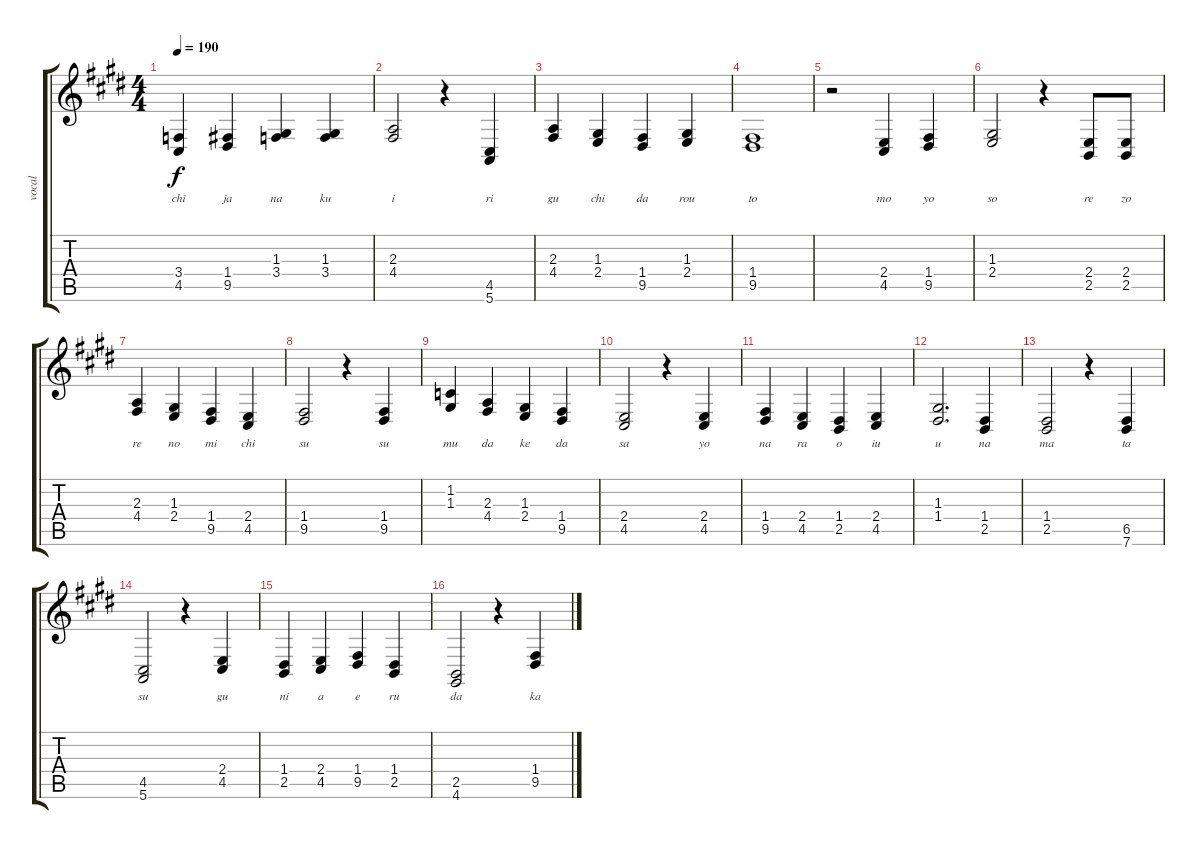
\track ("vocal" "vocal") {instrument acousticgrandpiano}
\staff {score tabs}
\tuning (E4 B3 G3 D3 A2 E2) {hide}
\ts (4 4)
\tempo 190
\clef g2
\ks e
(3.4 4.5).4{lyrics (0 "") lyrics (1 "chi") lyrics (2 "") lyrics (3 "") lyrics (4 "") dy f} (1.4 9.5).4{lyrics (0 "") lyrics (1 "ja") lyrics (2 "") lyrics (3 "") lyrics (4 "")} (1.3 3.4).4{lyrics (0 "") lyrics (1 "na") lyrics (2 "") lyrics (3 "") lyrics (4 "")} (1.3 3.4).4{lyrics (0 "") lyrics (1 "ku") lyrics (2 "") lyrics (3 "") lyrics (4 "")} |
(2.3 4.4).2{lyrics (0 "") lyrics (1 "i") lyrics (2 "") lyrics (3 "") lyrics (4 "")} r.4 (4.5 5.6).4{lyrics (0 "") lyrics (1 "ri") lyrics (2 "") lyrics (3 "") lyrics (4 "")} |
(2.3 4.4).4{lyrics (0 "") lyrics (1 "gu") lyrics (2 "") lyrics (3 "") lyrics (4 "")} (1.3 2.4).4{lyrics (0 "") lyrics (1 "chi") lyrics (2 "") lyrics (3 "") lyrics (4 "")} (1.4 9.5).4{lyrics (0 "") lyrics (1 "da") lyrics (2 "") lyrics (3 "") lyrics (4 "")} (1.3 2.4).4{lyrics (0 "") lyrics (1 "rou") lyrics (2 "") lyrics (3 "") lyrics (4 "")} |
(1.4 9.5).1{lyrics (0 "") lyrics (1 "to") lyrics (2 "") lyrics (3 "") lyrics (4 "")} |
r.2 (2.4 4.5).4{lyrics (0 "") lyrics (1 "mo") lyrics (2 "") lyrics (3 "") lyrics (4 "")} (1.4 9.5).4{lyrics (0 "") lyrics (1 "yo") lyrics (2 "") lyrics (3 "") lyrics (4 "")} |
(1.3 2.4).2{lyrics (0 "") lyrics (1 "so") lyrics (2 "") lyrics (3 "") lyrics (4 "")} r.4 (2.4 2.5).8{lyrics (0 "") lyrics (1 "re") lyrics (2 "") lyrics (3 "") lyrics (4 "")} (2.4 2.5).8{lyrics (0 "") lyrics (1 "zo") lyrics (2 "") lyrics (3 "") lyrics (4 "")} |
(2.3 4.4).4{lyrics (0 "") lyrics (1 "re") lyrics (2 "") lyrics (3 "") lyrics (4 "")} (1.3 2.4).4{lyrics (0 "") lyrics (1 "no") lyrics (2 "") lyrics (3 "") lyrics (4 "")} (1.4 9.5).4{lyrics (0 "") lyrics (1 "mi") lyrics (2 "") lyrics (3 "") lyrics (4 "")} (2.4 4.5).4{lyrics (0 "") lyrics (1 "chi") lyrics (2 "") lyrics (3 "") lyrics (4 "")} |
(1.4 9.5).2{lyrics (0 "") lyrics (1 "su") lyrics (2 "") lyrics (3 "") lyrics (4 "")} r.4 (1.4 9.5).4{lyrics (0 "") lyrics (1 "su") lyrics (2 "") lyrics (3 "") lyrics (4 "")} |
(1.2 1.3).4{lyrics (0 "") lyrics (1 "mu") lyrics (2 "") lyrics (3 "") lyrics (4 "")} (2.3 4.4).4{lyrics (0 "") lyrics (1 "da") lyrics (2 "") lyrics (3 "") lyrics (4 "")} (1.3 2.4).4{lyrics (0 "") lyrics (1 "ke") lyrics (2 "") lyrics (3 "") lyrics (4 "")} (1.4 9.5).4{lyrics (0 "") lyrics (1 "da") lyrics (2 "") lyrics (3 "") lyrics (4 "")} |
(2.4 4.5).2{lyrics (0 "") lyrics (1 "sa") lyrics (2 "") lyrics (3 "") lyrics (4 "")} r.4 (2.4 4.5).4{lyrics (0 "") lyrics (1 "yo") lyrics (2 "") lyrics (3 "") lyrics (4 "")} |
(1.4 9.5).4{lyrics (0 "") lyrics (1 "na") lyrics (2 "") lyrics (3 "") lyrics (4 "")} (2.4 4.5).4{lyrics (0 "") lyrics (1 "ra") lyrics (2 "") lyrics (3 "") lyrics (4 "")} (1.4 2.5).4{lyrics (0 "") lyrics (1 "o") lyrics (2 "") lyrics (3 "") lyrics (4 "")} (2.4 4.5).4{lyrics (0 "") lyrics (1 "iu") lyrics (2 "") lyrics (3 "") lyrics (4 "")} |
(1.3 1.4).2{d lyrics (0 "") lyrics (1 "u") lyrics (2 "") lyrics (3 "") lyrics (4 "")} (1.4 2.5).4{lyrics (0 "") lyrics (1 "na") lyrics (2 "") lyrics (3 "") lyrics (4 "")} |
(1.4 2.5).2{lyrics (0 "") lyrics (1 "ma") lyrics (2 "") lyrics (3 "") lyrics (4 "")} r.4 (6.5 7.6).4{lyrics (0 "") lyrics (1 "ta") lyrics (2 "") lyrics (3 "") lyrics (4 "")} |
(4.5 5.6).2{lyrics (0 "") lyrics (1 "su") lyrics (2 "") lyrics (3 "") lyrics (4 "")} r.4 (2.4 4.5).4{lyrics (0 "") lyrics (1 "gu") lyrics (2 "") lyrics (3 "") lyrics (4 "")} |
(1.4 2.5).4{lyrics (0 "") lyrics (1 "ni") lyrics (2 "") lyrics (3 "") lyrics (4 "")} (2.4 4.5).4{lyrics (0 "") lyrics (1 "a") lyrics (2 "") lyrics (3 "") lyrics (4 "")} (1.4 9.5).4{lyrics (0 "") lyrics (1 "e") lyrics (2 "") lyrics (3 "") lyrics (4 "")} (1.4 2.5).4{lyrics (0 "") lyrics (1 "ru") lyrics (2 "") lyrics (3 "") lyrics (4 "")} |
(2.5 4.6).2{lyrics (0 "") lyrics (1 "da") lyrics (2 "") lyrics (3 "") lyrics (4 "")} r.4 (1.4 9.5).4{lyrics (0 "") lyrics (1 "ka") lyrics (2 "") lyrics (3 "") lyrics (4 "")}
